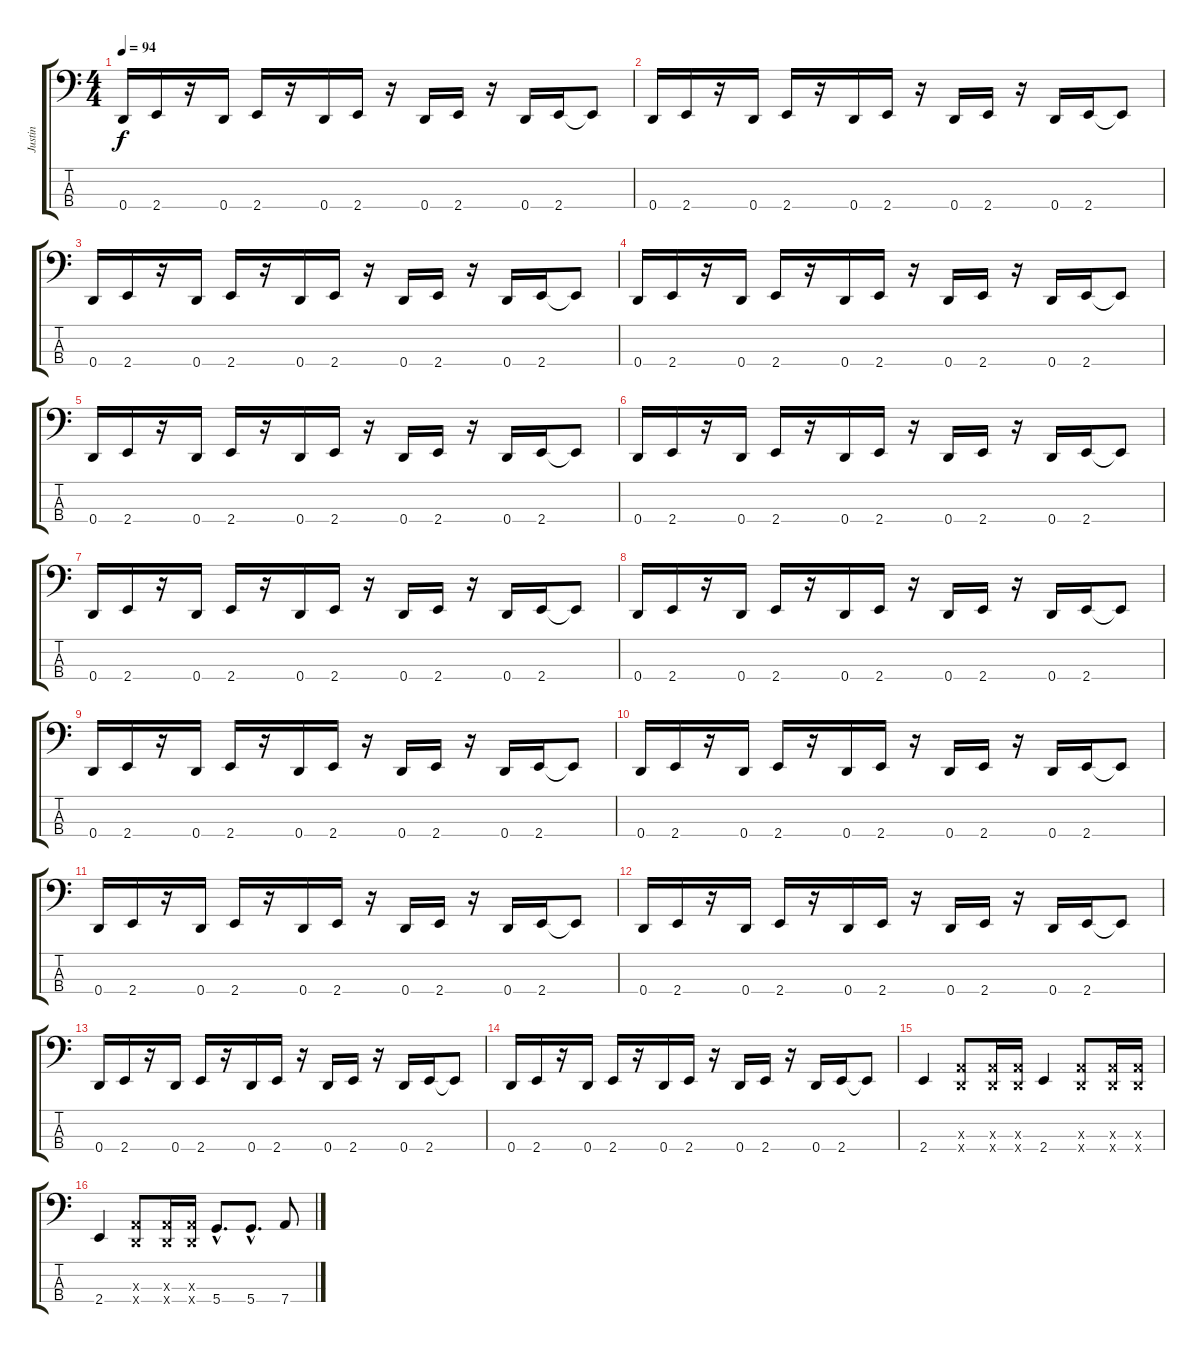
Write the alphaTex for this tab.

\track ("Justin" "Justin") {instrument electricbasspick}
\staff {score tabs}
\tuning (G2 D2 A1 D1) {hide}
\ts (4 4)
\tempo 94
\clef f4
\ks c
0.4.16{dy f} 2.4.16 r.16 0.4.16 2.4.16 r.16 0.4.16 2.4.16 r.16 0.4.16 2.4.16 r.16 0.4.16 2.4.16 2.4{t}.8 |
0.4.16 2.4.16 r.16 0.4.16 2.4.16 r.16 0.4.16 2.4.16 r.16 0.4.16 2.4.16 r.16 0.4.16 2.4.16 2.4{t}.8 |
0.4.16 2.4.16 r.16 0.4.16 2.4.16 r.16 0.4.16 2.4.16 r.16 0.4.16 2.4.16 r.16 0.4.16 2.4.16 2.4{t}.8 |
0.4.16 2.4.16 r.16 0.4.16 2.4.16 r.16 0.4.16 2.4.16 r.16 0.4.16 2.4.16 r.16 0.4.16 2.4.16 2.4{t}.8 |
0.4.16 2.4.16 r.16 0.4.16 2.4.16 r.16 0.4.16 2.4.16 r.16 0.4.16 2.4.16 r.16 0.4.16 2.4.16 2.4{t}.8 |
0.4.16 2.4.16 r.16 0.4.16 2.4.16 r.16 0.4.16 2.4.16 r.16 0.4.16 2.4.16 r.16 0.4.16 2.4.16 2.4{t}.8 |
0.4.16 2.4.16 r.16 0.4.16 2.4.16 r.16 0.4.16 2.4.16 r.16 0.4.16 2.4.16 r.16 0.4.16 2.4.16 2.4{t}.8 |
0.4.16 2.4.16 r.16 0.4.16 2.4.16 r.16 0.4.16 2.4.16 r.16 0.4.16 2.4.16 r.16 0.4.16 2.4.16 2.4{t}.8 |
0.4.16 2.4.16 r.16 0.4.16 2.4.16 r.16 0.4.16 2.4.16 r.16 0.4.16 2.4.16 r.16 0.4.16 2.4.16 2.4{t}.8 |
0.4.16 2.4.16 r.16 0.4.16 2.4.16 r.16 0.4.16 2.4.16 r.16 0.4.16 2.4.16 r.16 0.4.16 2.4.16 2.4{t}.8 |
0.4.16 2.4.16 r.16 0.4.16 2.4.16 r.16 0.4.16 2.4.16 r.16 0.4.16 2.4.16 r.16 0.4.16 2.4.16 2.4{t}.8 |
0.4.16 2.4.16 r.16 0.4.16 2.4.16 r.16 0.4.16 2.4.16 r.16 0.4.16 2.4.16 r.16 0.4.16 2.4.16 2.4{t}.8 |
0.4.16 2.4.16 r.16 0.4.16 2.4.16 r.16 0.4.16 2.4.16 r.16 0.4.16 2.4.16 r.16 0.4.16 2.4.16 2.4{t}.8 |
0.4.16 2.4.16 r.16 0.4.16 2.4.16 r.16 0.4.16 2.4.16 r.16 0.4.16 2.4.16 r.16 0.4.16 2.4.16 2.4{t}.8 |
2.4.4 (0.3{x} 0.4{x}).8 (0.3{x} 0.4{x}).16 (0.3{x} 0.4{x}).16 2.4.4 (0.3{x} 0.4{x}).8 (0.3{x} 0.4{x}).16 (0.3{x} 0.4{x}).16 |
2.4.4 (0.3{x} 0.4{x}).8 (0.3{x} 0.4{x}).16 (0.3{x} 0.4{x}).16 5.4{hac}.8{d} 5.4{hac}.8{d} 7.4.8
